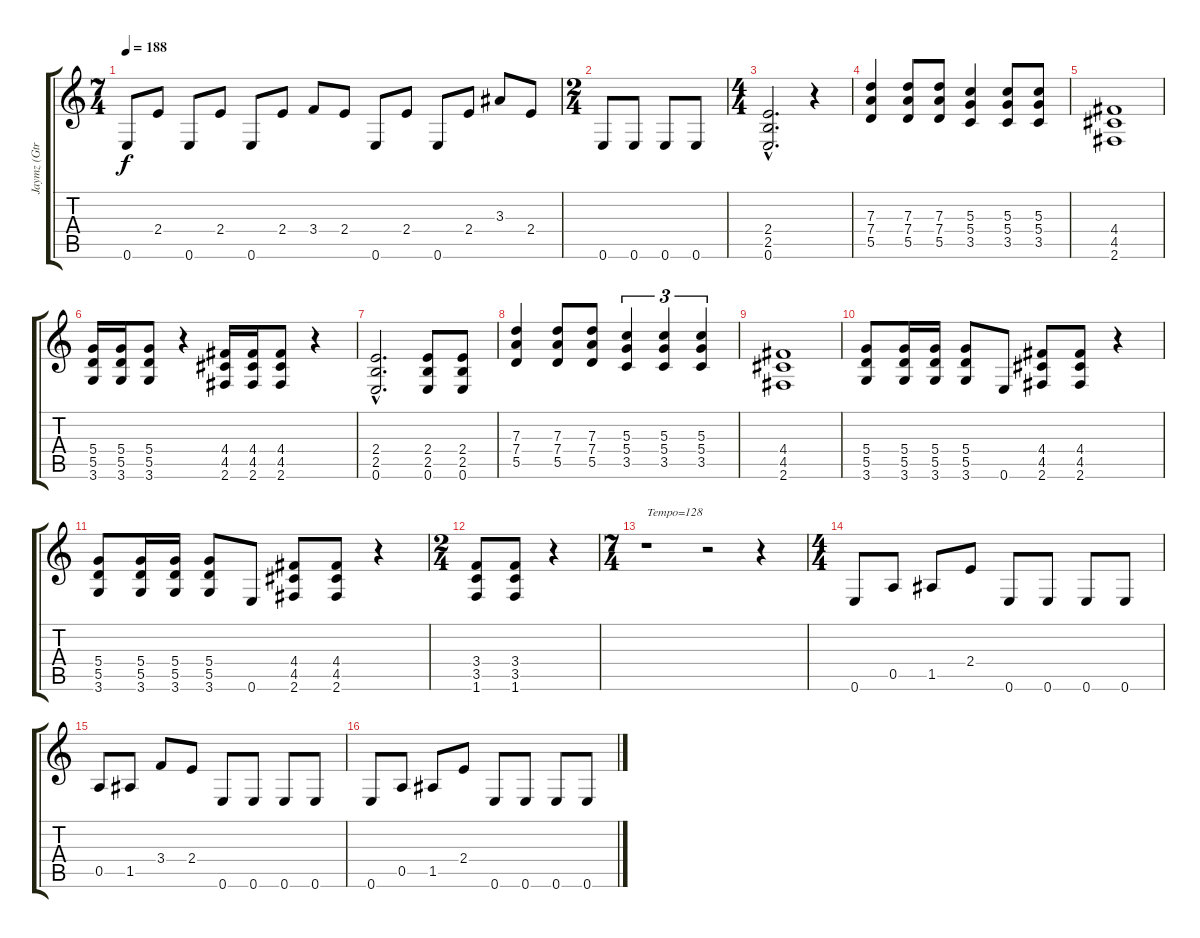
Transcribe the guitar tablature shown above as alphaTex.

\track ("Jaymz (Gtr 1)" "Jaymz (Gtr") {instrument distortionguitar}
\staff {score tabs}
\tuning (E4 B3 G3 D3 A2 E2) {hide}
\ts (7 4)
\tempo 188
\clef g2
\ks c
0.6.8{dy f} 2.4.8 0.6.8 2.4.8 0.6.8 2.4.8 3.4.8 2.4.8 0.6.8 2.4.8 0.6.8 2.4.8 3.3.8 2.4.8 |
\ts (2 4)
0.6.8 0.6.8 0.6.8 0.6.8 |
\ts (4 4)
(2.4{hac} 2.5{hac} 0.6{hac}).2{d} r.4 |
(7.3 7.4 5.5).4 (7.3 7.4 5.5).8 (7.3 7.4 5.5).8 (5.3 5.4 3.5).4 (5.3 5.4 3.5).8 (5.3 5.4 3.5).8 |
(4.4 4.5 2.6).1 |
(5.4 5.5 3.6).16 (5.4 5.5 3.6).16 (5.4 5.5 3.6).8 r.4 (4.4 4.5 2.6).16 (4.4 4.5 2.6).16 (4.4 4.5 2.6).8 r.4 |
(2.4{hac} 2.5{hac} 0.6{hac}).2{d} (2.4 2.5 0.6).8 (2.4 2.5 0.6).8 |
(7.3 7.4 5.5).4 (7.3 7.4 5.5).8 (7.3 7.4 5.5).8 (5.3 5.4 3.5).4{tu (3 2)} (5.3 5.4 3.5).4{tu (3 2)} (5.3 5.4 3.5).4{tu (3 2)} |
(4.4 4.5 2.6).1 |
(5.4 5.5 3.6).8 (5.4 5.5 3.6).16 (5.4 5.5 3.6).16 (5.4 5.5 3.6).8 0.6.8 (4.4 4.5 2.6).8 (4.4 4.5 2.6).8 r.4 |
(5.4 5.5 3.6).8 (5.4 5.5 3.6).16 (5.4 5.5 3.6).16 (5.4 5.5 3.6).8 0.6.8 (4.4 4.5 2.6).8 (4.4 4.5 2.6).8 r.4 |
\ts (2 4)
(3.4 3.5 1.6).8 (3.4 3.5 1.6).8 r.4 |
\ts (7 4)
r.1{txt "Tempo=128"} r.2 r.4 |
\ts (4 4)
0.6.8 0.5.8 1.5.8 2.4.8 0.6.8 0.6.8 0.6.8 0.6.8 |
0.5.8 1.5.8 3.4.8 2.4.8 0.6.8 0.6.8 0.6.8 0.6.8 |
0.6.8 0.5.8 1.5.8 2.4.8 0.6.8 0.6.8 0.6.8 0.6.8
